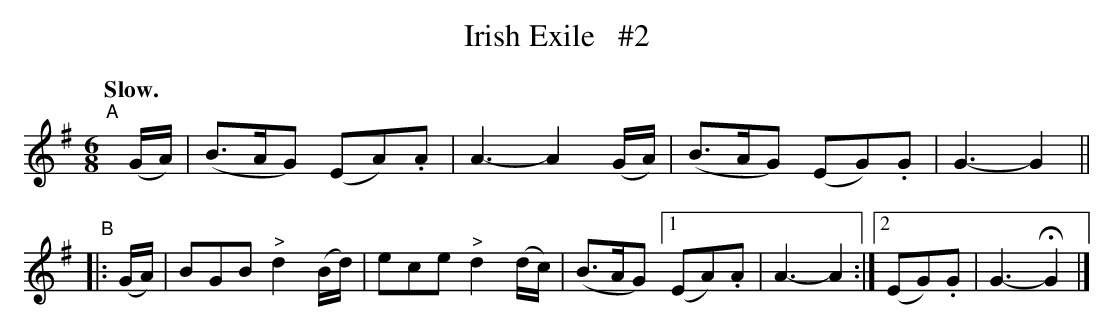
X:1
T: Irish Exile   #2
Q: "Slow."
M: 6/8
L: 1/8
K: G
"^A"[|] (G/A/) | (B>AG) (EA).A | A3-A2(G/A/) | (B>AG) (EG).G | G3-G2 ||
"^B"|: (G/A/) | BGB "^>"d2(B/d/) | ece "^>"d2(d/c/) | (B>AG) [1 (EA).A | A3-A2 :|[2 (EG).G | G3-HG2 |]
